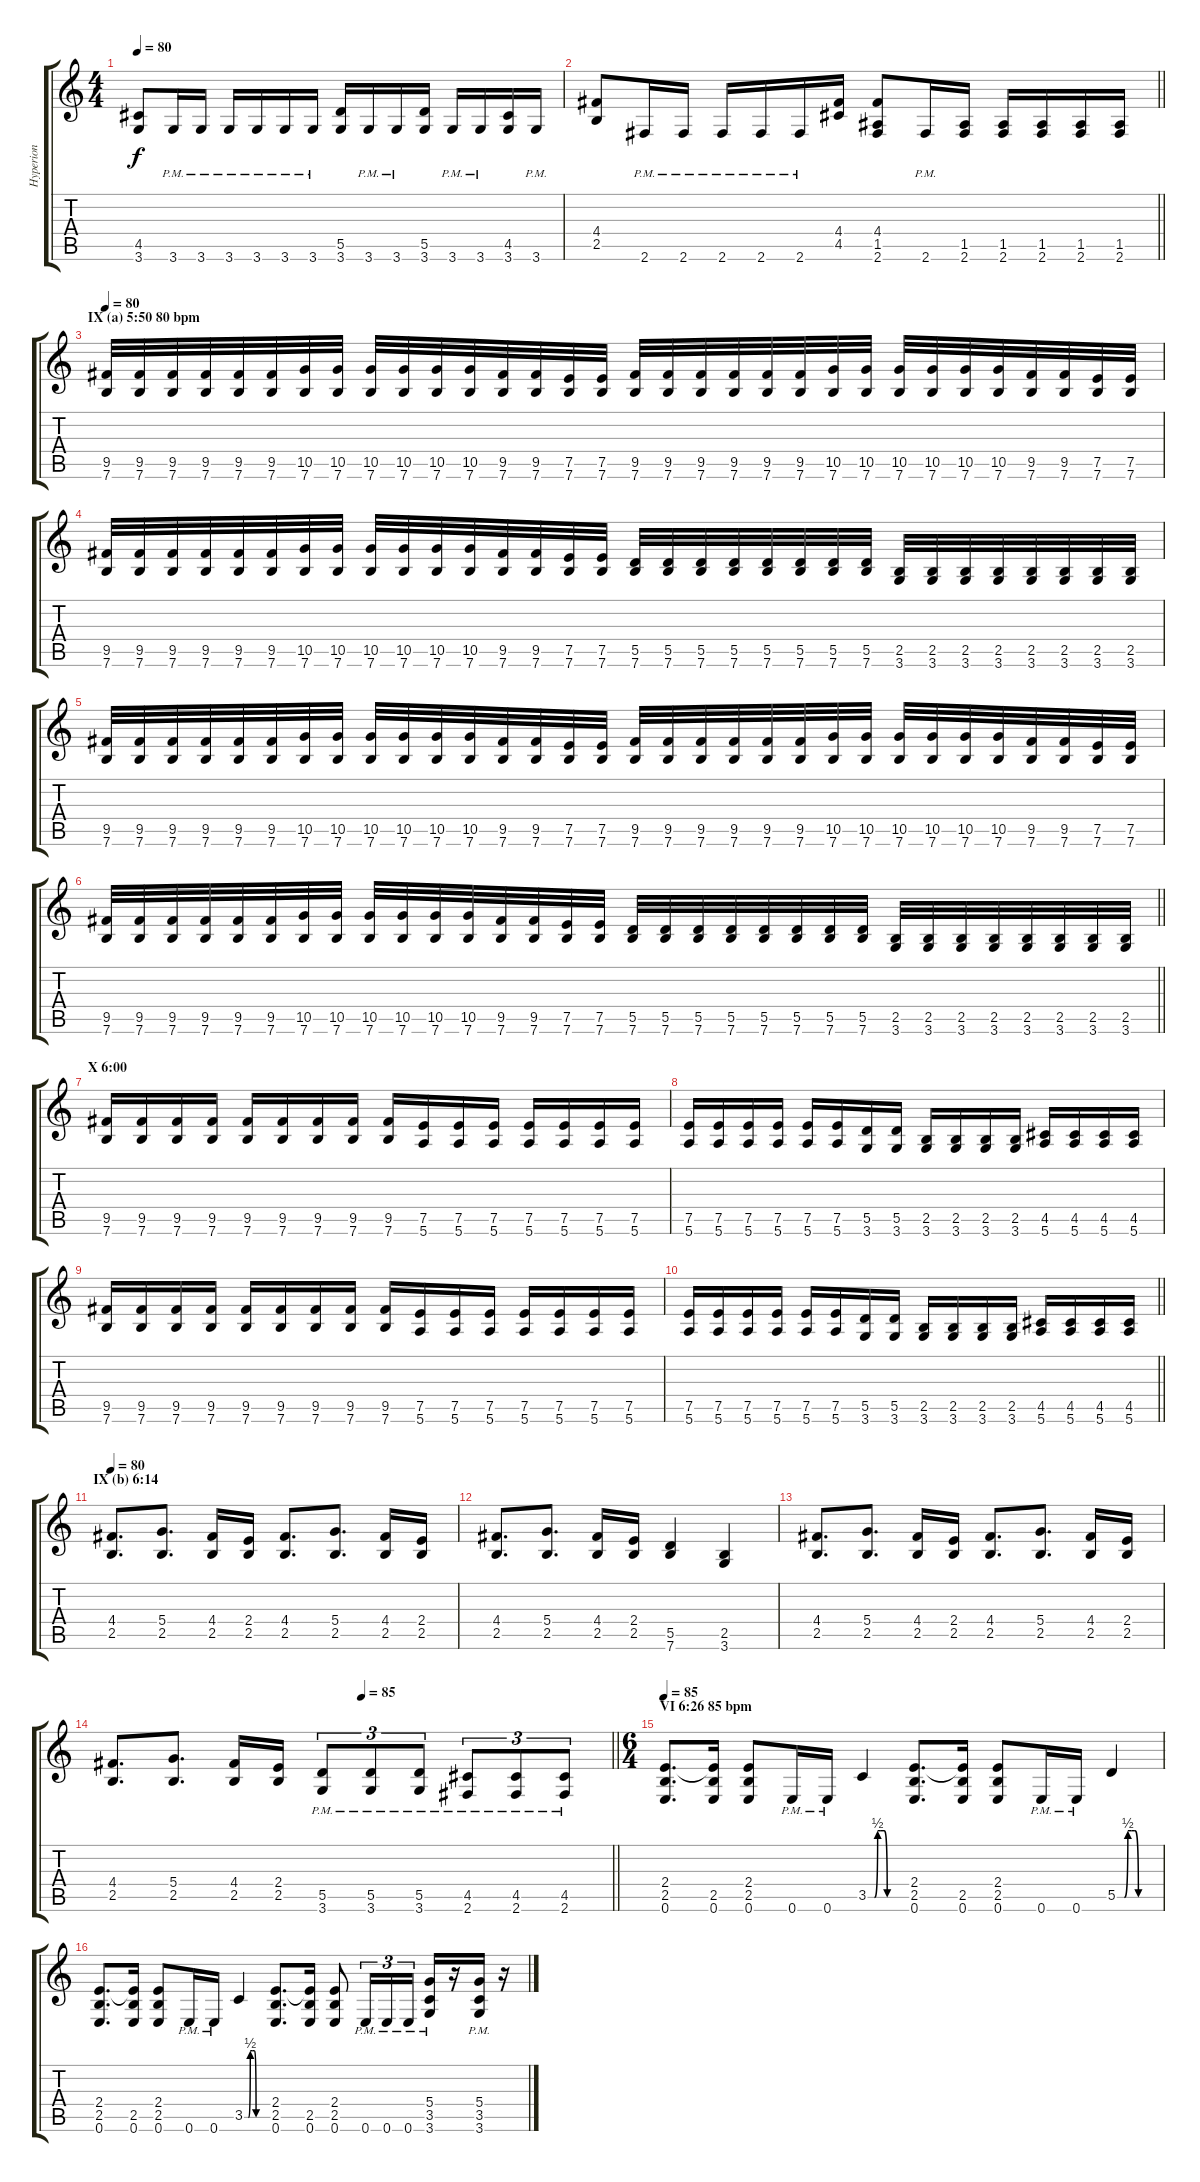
\track ("Hyperion" "Hyperion") {instrument distortionguitar}
\staff {score tabs}
\tuning (E4 B3 G3 D3 A2 E2) {hide}
\ts (4 4)
\tempo 80
\clef g2
\ks c
(4.5 3.6).8{dy f} 3.6{pm}.16 3.6{pm}.16 3.6{pm}.16 3.6{pm}.16 3.6{pm}.16 3.6{pm}.16 (5.5 3.6).16 3.6{pm}.16 3.6{pm}.16 (5.5 3.6).16 3.6{pm}.16 3.6{pm}.16 (4.5 3.6).16 3.6{pm}.16 |
\barLineRight lightlight
(4.4 2.5).8 2.6{pm}.16 2.6{pm}.16 2.6{pm}.16 2.6{pm}.16 2.6{pm}.16 (4.4 4.5).16 (4.4 1.5 2.6).8 2.6{pm}.16 (1.5 2.6).16 (1.5 2.6).16 (1.5 2.6).16 (1.5 2.6).16 (1.5 2.6).16 |
\section ("" "IX (a) 5:50 80 bpm")
\tempo 80
(9.5 7.6).32 (9.5 7.6).32 (9.5 7.6).32 (9.5 7.6).32 (9.5 7.6).32 (9.5 7.6).32 (10.5 7.6).32 (10.5 7.6).32 (10.5 7.6).32 (10.5 7.6).32 (10.5 7.6).32 (10.5 7.6).32 (9.5 7.6).32 (9.5 7.6).32 (7.5 7.6).32 (7.5 7.6).32 (9.5 7.6).32 (9.5 7.6).32 (9.5 7.6).32 (9.5 7.6).32 (9.5 7.6).32 (9.5 7.6).32 (10.5 7.6).32 (10.5 7.6).32 (10.5 7.6).32 (10.5 7.6).32 (10.5 7.6).32 (10.5 7.6).32 (9.5 7.6).32 (9.5 7.6).32 (7.5 7.6).32 (7.5 7.6).32 |
(9.5 7.6).32 (9.5 7.6).32 (9.5 7.6).32 (9.5 7.6).32 (9.5 7.6).32 (9.5 7.6).32 (10.5 7.6).32 (10.5 7.6).32 (10.5 7.6).32 (10.5 7.6).32 (10.5 7.6).32 (10.5 7.6).32 (9.5 7.6).32 (9.5 7.6).32 (7.5 7.6).32 (7.5 7.6).32 (5.5 7.6).32 (5.5 7.6).32 (5.5 7.6).32 (5.5 7.6).32 (5.5 7.6).32 (5.5 7.6).32 (5.5 7.6).32 (5.5 7.6).32 (2.5 3.6).32 (2.5 3.6).32 (2.5 3.6).32 (2.5 3.6).32 (2.5 3.6).32 (2.5 3.6).32 (2.5 3.6).32 (2.5 3.6).32 |
(9.5 7.6).32 (9.5 7.6).32 (9.5 7.6).32 (9.5 7.6).32 (9.5 7.6).32 (9.5 7.6).32 (10.5 7.6).32 (10.5 7.6).32 (10.5 7.6).32 (10.5 7.6).32 (10.5 7.6).32 (10.5 7.6).32 (9.5 7.6).32 (9.5 7.6).32 (7.5 7.6).32 (7.5 7.6).32 (9.5 7.6).32 (9.5 7.6).32 (9.5 7.6).32 (9.5 7.6).32 (9.5 7.6).32 (9.5 7.6).32 (10.5 7.6).32 (10.5 7.6).32 (10.5 7.6).32 (10.5 7.6).32 (10.5 7.6).32 (10.5 7.6).32 (9.5 7.6).32 (9.5 7.6).32 (7.5 7.6).32 (7.5 7.6).32 |
\barLineRight lightlight
(9.5 7.6).32 (9.5 7.6).32 (9.5 7.6).32 (9.5 7.6).32 (9.5 7.6).32 (9.5 7.6).32 (10.5 7.6).32 (10.5 7.6).32 (10.5 7.6).32 (10.5 7.6).32 (10.5 7.6).32 (10.5 7.6).32 (9.5 7.6).32 (9.5 7.6).32 (7.5 7.6).32 (7.5 7.6).32 (5.5 7.6).32 (5.5 7.6).32 (5.5 7.6).32 (5.5 7.6).32 (5.5 7.6).32 (5.5 7.6).32 (5.5 7.6).32 (5.5 7.6).32 (2.5 3.6).32 (2.5 3.6).32 (2.5 3.6).32 (2.5 3.6).32 (2.5 3.6).32 (2.5 3.6).32 (2.5 3.6).32 (2.5 3.6).32 |
\section ("" "X 6:00")
(9.5 7.6).16 (9.5 7.6).16 (9.5 7.6).16 (9.5 7.6).16 (9.5 7.6).16 (9.5 7.6).16 (9.5 7.6).16 (9.5 7.6).16 (9.5 7.6).16 (7.5 5.6).16 (7.5 5.6).16 (7.5 5.6).16 (7.5 5.6).16 (7.5 5.6).16 (7.5 5.6).16 (7.5 5.6).16 |
(7.5 5.6).16 (7.5 5.6).16 (7.5 5.6).16 (7.5 5.6).16 (7.5 5.6).16 (7.5 5.6).16 (5.5 3.6).16 (5.5 3.6).16 (2.5 3.6).16 (2.5 3.6).16 (2.5 3.6).16 (2.5 3.6).16 (4.5 5.6).16 (4.5 5.6).16 (4.5 5.6).16 (4.5 5.6).16 |
(9.5 7.6).16 (9.5 7.6).16 (9.5 7.6).16 (9.5 7.6).16 (9.5 7.6).16 (9.5 7.6).16 (9.5 7.6).16 (9.5 7.6).16 (9.5 7.6).16 (7.5 5.6).16 (7.5 5.6).16 (7.5 5.6).16 (7.5 5.6).16 (7.5 5.6).16 (7.5 5.6).16 (7.5 5.6).16 |
\barLineRight lightlight
(7.5 5.6).16 (7.5 5.6).16 (7.5 5.6).16 (7.5 5.6).16 (7.5 5.6).16 (7.5 5.6).16 (5.5 3.6).16 (5.5 3.6).16 (2.5 3.6).16 (2.5 3.6).16 (2.5 3.6).16 (2.5 3.6).16 (4.5 5.6).16 (4.5 5.6).16 (4.5 5.6).16 (4.5 5.6).16 |
\section ("" "IX (b) 6:14")
\tempo 80
(4.4 2.5).8{d} (5.4 2.5).8{d} (4.4 2.5).16 (2.4 2.5).16 (4.4 2.5).8{d} (5.4 2.5).8{d} (4.4 2.5).16 (2.4 2.5).16 |
(4.4 2.5).8{d} (5.4 2.5).8{d} (4.4 2.5).16 (2.4 2.5).16 (5.5 7.6).4 (2.5 3.6).4 |
(4.4 2.5).8{d} (5.4 2.5).8{d} (4.4 2.5).16 (2.4 2.5).16 (4.4 2.5).8{d} (5.4 2.5).8{d} (4.4 2.5).16 (2.4 2.5).16 |
\tempo (85 0.5)
\barLineRight lightlight
(4.4 2.5).8{d} (5.4 2.5).8{d} (4.4 2.5).16 (2.4 2.5).16 (5.5{pm} 3.6{pm}).8{tu (3 2)} (5.5{pm} 3.6{pm}).8{tu (3 2)} (5.5{pm} 3.6{pm}).8{tu (3 2)} (4.5{pm} 2.6{pm}).8{tu (3 2)} (4.5{pm} 2.6{pm}).8{tu (3 2)} (4.5{pm} 2.6{pm}).8{tu (3 2)} |
\ts (6 4)
\section ("" "VI 6:26 85 bpm")
\tempo 85
(2.4 2.5 0.6).8{d} (2.4{t} 2.5 0.6).16 (2.4 2.5 0.6).8 0.6{pm}.16 0.6{pm}.16 3.5{be (custom 0 0 10 0 15 2 20 2 25 2 30 0 40 0 60 0)}.4 (2.4 2.5 0.6).8{d} (2.4{t} 2.5 0.6).16 (2.4 2.5 0.6).8 0.6{pm}.16 0.6{pm}.16 5.5{be (custom 0 0 10 0 15 2 20 2 25 2 30 0 40 0 60 0)}.4 |
(2.4 2.5 0.6).8{d} (2.4{t} 2.5 0.6).16 (2.4 2.5 0.6).8 0.6{pm}.16 0.6{pm}.16 3.5{be (custom 0 0 10 0 15 2 20 2 25 2 30 0 40 0 60 0)}.4 (2.4 2.5 0.6).8{d} (2.4{t} 2.5 0.6).16 (2.4 2.5 0.6).8 0.6{pm}.16{tu (3 2)} 0.6{pm}.16{tu (3 2)} 0.6{pm}.16{tu (3 2) beam splitsecondary} (5.4{pm} 3.5{pm} 3.6{pm}).16 r.16 (5.4{pm} 3.5{pm} 3.6{pm}).16 r.16
